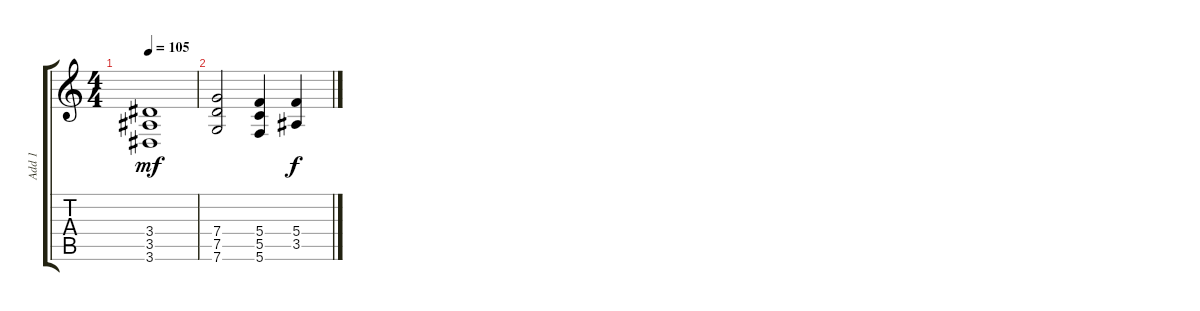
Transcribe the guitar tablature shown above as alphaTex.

\track ("Add 1" "Add 1") {instrument distortionguitar}
\staff {score tabs}
\tuning (D4 A3 F3 C3 G2 C2) {hide}
\ts (4 4)
\tempo 105
\clef g2
\ks c
(3.4 3.5 3.6).1{dy mf} |
(7.4 7.5 7.6).2 (5.4 5.5 5.6).4 (5.4 3.5).4{dy f}
